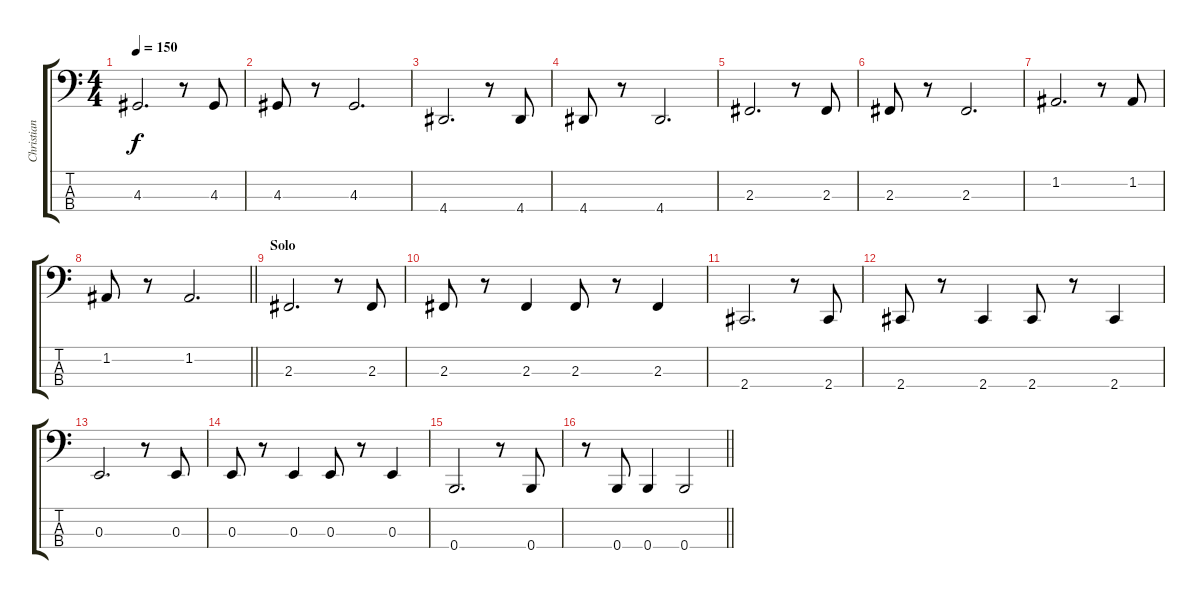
\track ("Christian" "Christian") {instrument electricbassfinger}
\staff {score tabs}
\tuning (D2 A1 E1 B0) {hide}
\ts (4 4)
\tempo 150
\clef f4
\ks c
4.3.2{d dy f} r.8 4.3.8 |
4.3.8 r.8 4.3.2{d} |
4.4.2{d} r.8 4.4.8 |
4.4.8 r.8 4.4.2{d} |
2.3.2{d} r.8 2.3.8 |
2.3.8 r.8 2.3.2{d} |
1.2.2{d} r.8 1.2.8 |
\barLineRight lightlight
1.2.8 r.8 1.2.2{d} |
\section ("" "Solo")
2.3.2{d} r.8 2.3.8 |
2.3.8 r.8 2.3.4 2.3.8 r.8 2.3.4 |
2.4.2{d} r.8 2.4.8 |
2.4.8 r.8 2.4.4 2.4.8 r.8 2.4.4 |
0.3.2{d} r.8 0.3.8 |
0.3.8 r.8 0.3.4 0.3.8 r.8 0.3.4 |
0.4.2{d} r.8 0.4.8 |
\barLineRight lightlight
r.8 0.4.8 0.4.4 0.4.2
